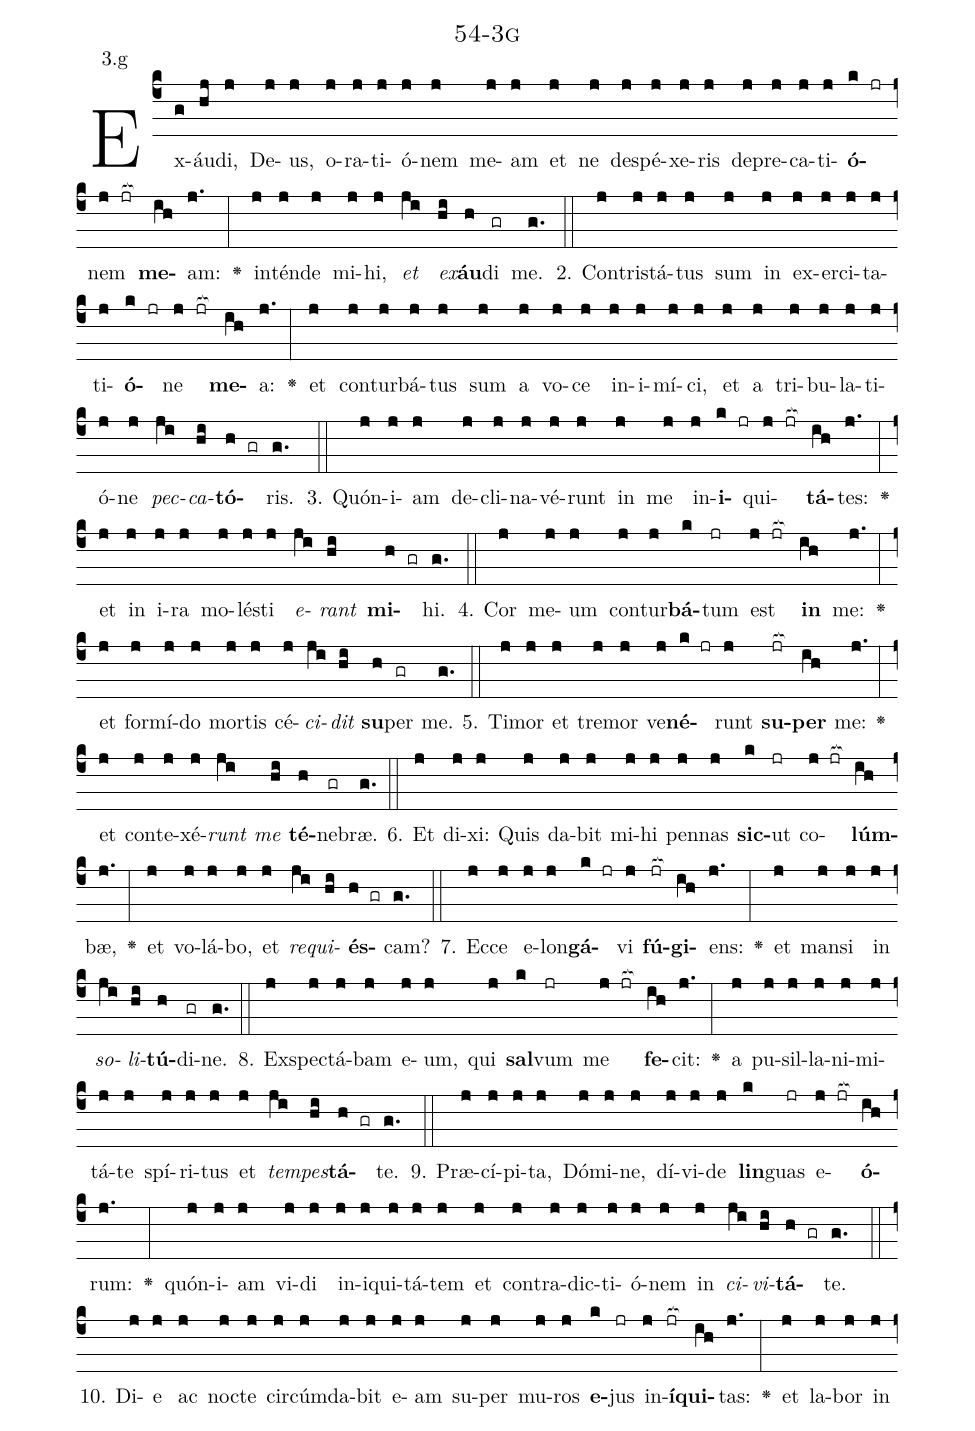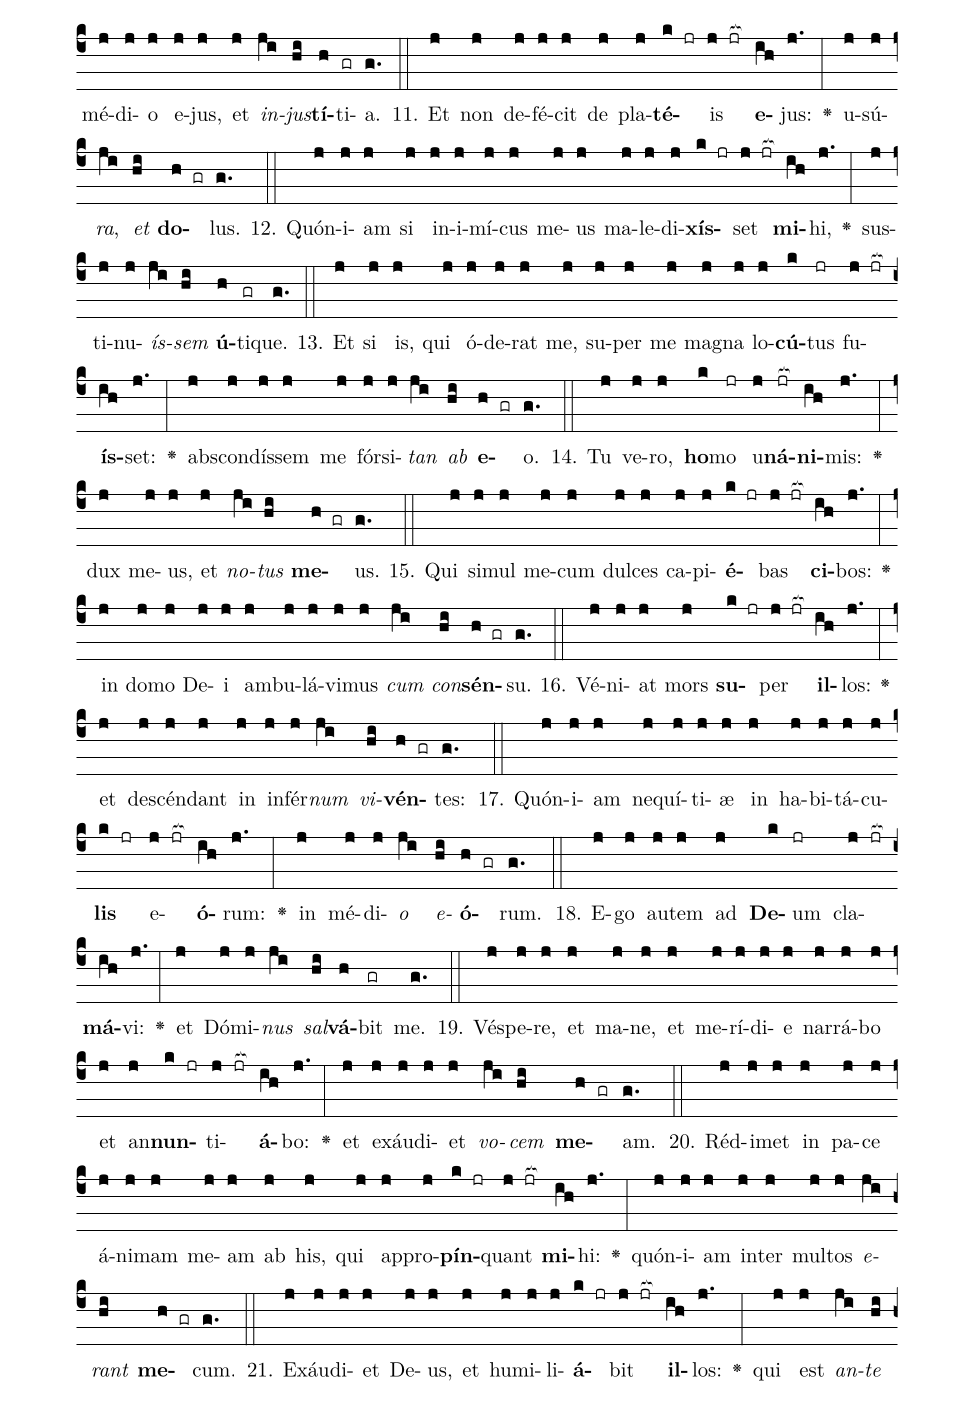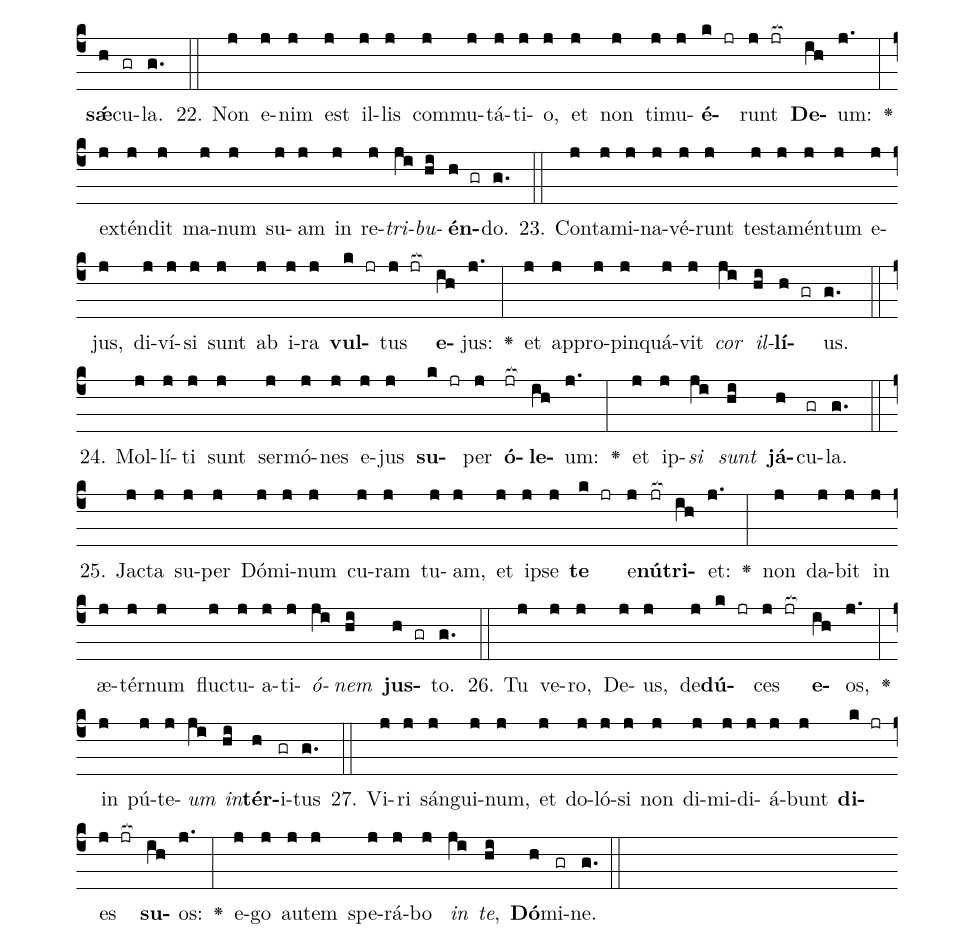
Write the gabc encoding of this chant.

name: 54-3g;
annotation: 3.g;
%%
(c4)Ex(g)áu(hj)di,(j) De(j)us,(j) o(j)ra(j)ti(j)ó(j)nem(j) me(j)am(j) et(j) ne(j) de(j)spé(j)xe(j)ris(j) de(j)pre(j)ca(j)ti(j)<b>ó</b>(k jr)nem(j jr[ocb:1{]) <b>me</b>(ih[ocb:0}])am:(j.) <v>\greheightstar</v>(:) in(j)tén(j)de(j) mi(j)hi,(j) <i>et</i>(ji) <i>ex</i>(hi)<b>áu</b>(h)di(gr) me.(g.) (::)
2. Con(j)tris(j)tá(j)tus(j) sum(j) in(j) ex(j)er(j)ci(j)ta(j)ti(j)<b>ó</b>(k jr)ne(j jr[ocb:1{]) <b>me</b>(ih[ocb:0}])a:(j.) <v>\greheightstar</v>(:) et(j) con(j)tur(j)bá(j)tus(j) sum(j) a(j) vo(j)ce(j) in(j)i(j)mí(j)ci,(j) et(j) a(j) tri(j)bu(j)la(j)ti(j)ó(j)ne(j) <i>pec</i>(ji)<i>ca</i>(hi)<b>tó</b>(h gr)ris.(g.) (::)
3. Quón(j)i(j)am(j) de(j)cli(j)na(j)vé(j)runt(j) in(j) me(j) in(j)<b>i</b>(k jr)qui(j jr[ocb:1{])<b>tá</b>(ih[ocb:0}])tes:(j.) <v>\greheightstar</v>(:) et(j) in(j) i(j)ra(j) mo(j)lés(j)ti(j) <i>e</i>(ji)<i>rant</i>(hi) <b>mi</b>(h gr)hi.(g.) (::)
4. Cor(j) me(j)um(j) con(j)tur(j)<b>bá</b>(k)tum(jr) est(j jr[ocb:1{]) <b>in</b>(ih[ocb:0}]) me:(j.) <v>\greheightstar</v>(:) et(j) for(j)mí(j)do(j) mor(j)tis(j) cé(j)<i>ci</i>(ji)<i>dit</i>(hi) <b>su</b>(h)per(gr) me.(g.) (::)
5. Ti(j)mor(j) et(j) tre(j)mor(j) ve(j)<b>né</b>(k jr)runt(j) <b>su</b>(jr[ocb:1{])<b>per</b>(ih[ocb:0}]) me:(j.) <v>\greheightstar</v>(:) et(j) con(j)te(j)xé(j)<i>runt</i>(ji) <i>me</i>(hi) <b>té</b>(h)ne(gr)bræ.(g.) (::)
6. Et(j) di(j)xi:(j) Quis(j) da(j)bit(j) mi(j)hi(j) pen(j)nas(j) <b>sic</b>(k)ut(jr) co(j jr[ocb:1{])<b>lúm</b>(ih[ocb:0}])bæ,(j.) <v>\greheightstar</v>(:) et(j) vo(j)lá(j)bo,(j) et(j) <i>re</i>(ji)<i>qui</i>(hi)<b>és</b>(h gr)cam?(g.) (::)
7. Ec(j)ce(j) e(j)lon(j)<b>gá</b>(k jr)vi(j) <b>fú</b>(jr[ocb:1{])<b>gi</b>(ih[ocb:0}])ens:(j.) <v>\greheightstar</v>(:) et(j) man(j)si(j) in(j) <i>so</i>(ji)<i>li</i>(hi)<b>tú</b>(h)di(gr)ne.(g.) (::)
8. Ex(j)spec(j)tá(j)bam(j) e(j)um,(j) qui(j) <b>sal</b>(k)vum(jr) me(j jr[ocb:1{]) <b>fe</b>(ih[ocb:0}])cit:(j.) <v>\greheightstar</v>(:) a(j) pu(j)sil(j)la(j)ni(j)mi(j)tá(j)te(j) spí(j)ri(j)tus(j) et(j) <i>tem</i>(ji)<i>pes</i>(hi)<b>tá</b>(h gr)te.(g.) (::)
9. Præ(j)cí(j)pi(j)ta,(j) Dó(j)mi(j)ne,(j) dí(j)vi(j)de(j) <b>lin</b>(k)guas(jr) e(j jr[ocb:1{])<b>ó</b>(ih[ocb:0}])rum:(j.) <v>\greheightstar</v>(:) quón(j)i(j)am(j) vi(j)di(j) in(j)i(j)qui(j)tá(j)tem(j) et(j) con(j)tra(j)dic(j)ti(j)ó(j)nem(j) in(j) <i>ci</i>(ji)<i>vi</i>(hi)<b>tá</b>(h gr)te.(g.) (::)
10. Di(j)e(j) ac(j) noc(j)te(j) cir(j)cúm(j)da(j)bit(j) e(j)am(j) su(j)per(j) mu(j)ros(j) <b>e</b>(k)jus(jr) in(j)<b>í</b>(jr[ocb:1{])<b>qui</b>(ih[ocb:0}])tas:(j.) <v>\greheightstar</v>(:) et(j) la(j)bor(j) in(j) mé(j)di(j)o(j) e(j)jus,(j) et(j) <i>in</i>(ji)<i>jus</i>(hi)<b>tí</b>(h)ti(gr)a.(g.) (::)
11. Et(j) non(j) de(j)fé(j)cit(j) de(j) pla(j)<b>té</b>(k jr)is(j jr[ocb:1{]) <b>e</b>(ih[ocb:0}])jus:(j.) <v>\greheightstar</v>(:) u(j)sú(j)<i>ra</i>,(ji) <i>et</i>(hi) <b>do</b>(h gr)lus.(g.) (::)
12. Quón(j)i(j)am(j) si(j) in(j)i(j)mí(j)cus(j) me(j)us(j) ma(j)le(j)di(j)<b>xís</b>(k jr)set(j jr[ocb:1{]) <b>mi</b>(ih[ocb:0}])hi,(j.) <v>\greheightstar</v>(:) sus(j)ti(j)nu(j)<i>ís</i>(ji)<i>sem</i>(hi) <b>ú</b>(h)ti(gr)que.(g.) (::)
13. Et(j) si(j) is,(j) qui(j) ó(j)de(j)rat(j) me,(j) su(j)per(j) me(j) ma(j)gna(j) lo(j)<b>cú</b>(k)tus(jr) fu(j jr[ocb:1{])<b>ís</b>(ih[ocb:0}])set:(j.) <v>\greheightstar</v>(:) abs(j)con(j)dís(j)sem(j) me(j) fór(j)si(j)<i>tan</i>(ji) <i>ab</i>(hi) <b>e</b>(h gr)o.(g.) (::)
14. Tu(j) ve(j)ro,(j) <b>ho</b>(k)mo(jr) u(j)<b>ná</b>(jr[ocb:1{])<b>ni</b>(ih[ocb:0}])mis:(j.) <v>\greheightstar</v>(:) dux(j) me(j)us,(j) et(j) <i>no</i>(ji)<i>tus</i>(hi) <b>me</b>(h gr)us.(g.) (::)
15. Qui(j) si(j)mul(j) me(j)cum(j) dul(j)ces(j) ca(j)pi(j)<b>é</b>(k jr)bas(j jr[ocb:1{]) <b>ci</b>(ih[ocb:0}])bos:(j.) <v>\greheightstar</v>(:) in(j) do(j)mo(j) De(j)i(j) am(j)bu(j)lá(j)vi(j)mus(j) <i>cum</i>(ji) <i>con</i>(hi)<b>sén</b>(h gr)su.(g.) (::)
16. Vé(j)ni(j)at(j) mors(j) <b>su</b>(k jr)per(j jr[ocb:1{]) <b>il</b>(ih[ocb:0}])los:(j.) <v>\greheightstar</v>(:) et(j) de(j)scén(j)dant(j) in(j) in(j)fér(j)<i>num</i>(ji) <i>vi</i>(hi)<b>vén</b>(h gr)tes:(g.) (::)
17. Quón(j)i(j)am(j) ne(j)quí(j)ti(j)æ(j) in(j) ha(j)bi(j)tá(j)cu(j)<b>lis</b>(k jr) e(j jr[ocb:1{])<b>ó</b>(ih[ocb:0}])rum:(j.) <v>\greheightstar</v>(:) in(j) mé(j)di(j)<i>o</i>(ji) <i>e</i>(hi)<b>ó</b>(h gr)rum.(g.) (::)
18. E(j)go(j) au(j)tem(j) ad(j) <b>De</b>(k)um(jr) cla(j jr[ocb:1{])<b>má</b>(ih[ocb:0}])vi:(j.) <v>\greheightstar</v>(:) et(j) Dó(j)mi(j)<i>nus</i>(ji) <i>sal</i>(hi)<b>vá</b>(h)bit(gr) me.(g.) (::)
19. Vés(j)pe(j)re,(j) et(j) ma(j)ne,(j) et(j) me(j)rí(j)di(j)e(j) nar(j)rá(j)bo(j) et(j) an(j)<b>nun</b>(k jr)ti(j jr[ocb:1{])<b>á</b>(ih[ocb:0}])bo:(j.) <v>\greheightstar</v>(:) et(j) ex(j)áu(j)di(j)et(j) <i>vo</i>(ji)<i>cem</i>(hi) <b>me</b>(h gr)am.(g.) (::)
20. Réd(j)i(j)met(j) in(j) pa(j)ce(j) á(j)ni(j)mam(j) me(j)am(j) ab(j) his,(j) qui(j) ap(j)pro(j)<b>pín</b>(k jr)quant(j jr[ocb:1{]) <b>mi</b>(ih[ocb:0}])hi:(j.) <v>\greheightstar</v>(:) quón(j)i(j)am(j) in(j)ter(j) mul(j)tos(j) <i>e</i>(ji)<i>rant</i>(hi) <b>me</b>(h gr)cum.(g.) (::)
21. Ex(j)áu(j)di(j)et(j) De(j)us,(j) et(j) hu(j)mi(j)li(j)<b>á</b>(k jr)bit(j jr[ocb:1{]) <b>il</b>(ih[ocb:0}])los:(j.) <v>\greheightstar</v>(:) qui(j) est(j) <i>an</i>(ji)<i>te</i>(hi) <b>sǽ</b>(h)cu(gr)la.(g.) (::)
22. Non(j) e(j)nim(j) est(j) il(j)lis(j) com(j)mu(j)tá(j)ti(j)o,(j) et(j) non(j) ti(j)mu(j)<b>é</b>(k jr)runt(j jr[ocb:1{]) <b>De</b>(ih[ocb:0}])um:(j.) <v>\greheightstar</v>(:) ex(j)tén(j)dit(j) ma(j)num(j) su(j)am(j) in(j) re(j)<i>tri</i>(ji)<i>bu</i>(hi)<b>én</b>(h gr)do.(g.) (::)
23. Con(j)ta(j)mi(j)na(j)vé(j)runt(j) tes(j)ta(j)mén(j)tum(j) e(j)jus,(j) di(j)ví(j)si(j) sunt(j) ab(j) i(j)ra(j) <b>vul</b>(k jr)tus(j jr[ocb:1{]) <b>e</b>(ih[ocb:0}])jus:(j.) <v>\greheightstar</v>(:) et(j) ap(j)pro(j)pin(j)quá(j)vit(j) <i>cor</i>(ji) <i>il</i>(hi)<b>lí</b>(h gr)us.(g.) (::)
24. Mol(j)lí(j)ti(j) sunt(j) ser(j)mó(j)nes(j) e(j)jus(j) <b>su</b>(k jr)per(j) <b>ó</b>(jr[ocb:1{])<b>le</b>(ih[ocb:0}])um:(j.) <v>\greheightstar</v>(:) et(j) ip(j)<i>si</i>(ji) <i>sunt</i>(hi) <b>já</b>(h)cu(gr)la.(g.) (::)
25. Jac(j)ta(j) su(j)per(j) Dó(j)mi(j)num(j) cu(j)ram(j) tu(j)am,(j) et(j) ip(j)se(j) <b>te</b>(k jr) e(j)<b>nú</b>(jr[ocb:1{])<b>tri</b>(ih[ocb:0}])et:(j.) <v>\greheightstar</v>(:) non(j) da(j)bit(j) in(j) æ(j)tér(j)num(j) fluc(j)tu(j)a(j)ti(j)<i>ó</i>(ji)<i>nem</i>(hi) <b>jus</b>(h gr)to.(g.) (::)
26. Tu(j) ve(j)ro,(j) De(j)us,(j) de(j)<b>dú</b>(k jr)ces(j jr[ocb:1{]) <b>e</b>(ih[ocb:0}])os,(j.) <v>\greheightstar</v>(:) in(j) pú(j)te(j)<i>um</i>(ji) <i>in</i>(hi)<b>tér</b>(h)i(gr)tus(g.) (::)
27. Vi(j)ri(j) sán(j)gui(j)num,(j) et(j) do(j)ló(j)si(j) non(j) di(j)mi(j)di(j)á(j)bunt(j) <b>di</b>(k jr)es(j jr[ocb:1{]) <b>su</b>(ih[ocb:0}])os:(j.) <v>\greheightstar</v>(:) e(j)go(j) au(j)tem(j) spe(j)rá(j)bo(j) <i>in</i>(ji) <i>te</i>,(hi) <b>Dó</b>(h)mi(gr)ne.(g.) (::)
